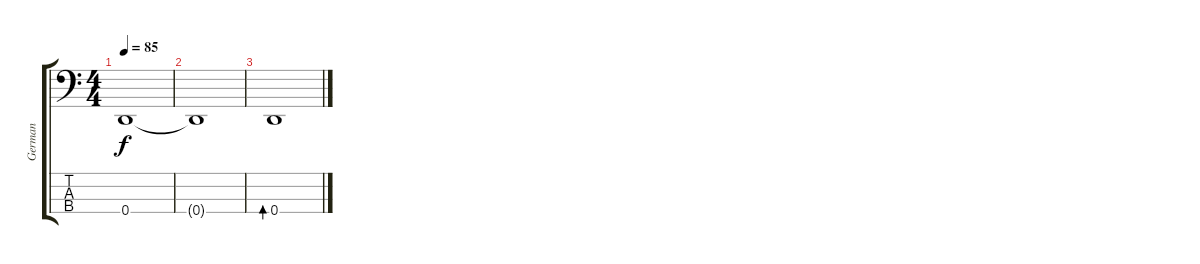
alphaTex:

\track ("German" "German") {instrument electricbasspick}
\staff {score tabs}
\tuning (G2 D2 A1 D1) {hide}
\ts (4 4)
\tempo 85
\clef f4
\ks c
0.4.1{dy f} |
0.4{t}.1 |
0.4.1{bd 120}
